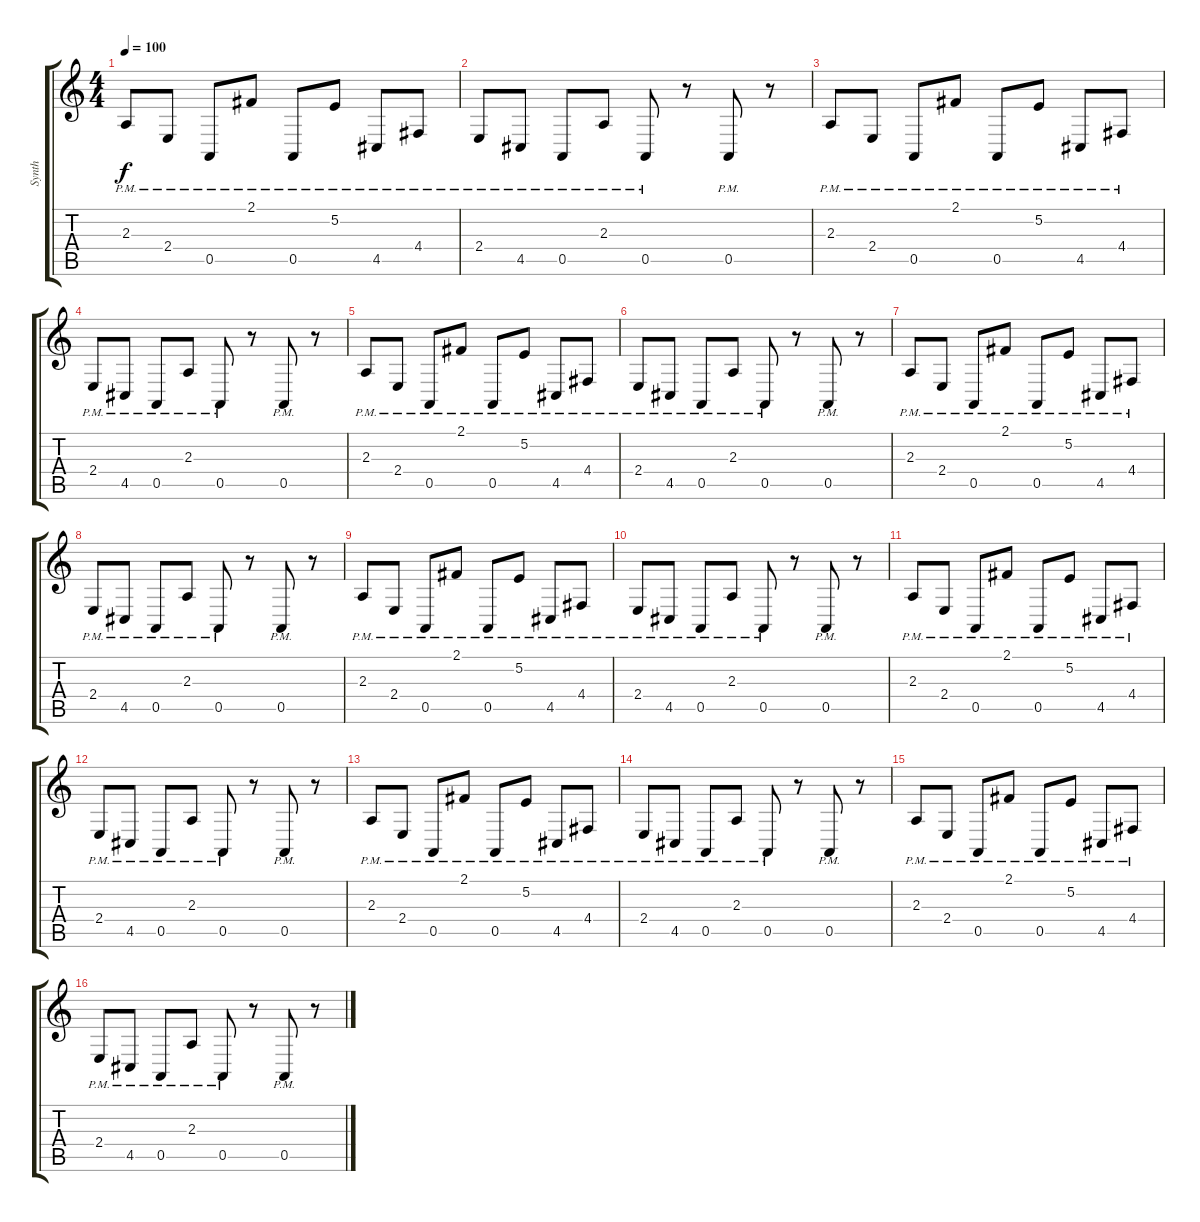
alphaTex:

\track ("Synth" "Synth") {instrument lead3calliope}
\staff {score tabs}
\tuning (E4 B3 G3 D3 A2 E2) {hide}
\ts (4 4)
\tempo 100
\clef g2
\ks c
2.3{pm}.8{dy f volume 12 instrument lead3calliope} 2.4{pm}.8 0.5{pm}.8 2.1{pm}.8 0.5{pm}.8 5.2{pm}.8 4.5{pm}.8 4.4{pm}.8 |
2.4{pm}.8{volume 12 instrument lead3calliope} 4.5{pm}.8 0.5{pm}.8 2.3{pm}.8 0.5{pm}.8 r.8 0.5{pm}.8 r.8 |
2.3{pm}.8{volume 12 instrument lead3calliope} 2.4{pm}.8 0.5{pm}.8 2.1{pm}.8 0.5{pm}.8 5.2{pm}.8 4.5{pm}.8 4.4{pm}.8 |
2.4{pm}.8{volume 12 instrument lead3calliope} 4.5{pm}.8 0.5{pm}.8 2.3{pm}.8 0.5{pm}.8 r.8 0.5{pm}.8 r.8 |
2.3{pm}.8{volume 12 instrument lead3calliope} 2.4{pm}.8 0.5{pm}.8 2.1{pm}.8 0.5{pm}.8 5.2{pm}.8 4.5{pm}.8 4.4{pm}.8 |
2.4{pm}.8{volume 12 instrument lead3calliope} 4.5{pm}.8 0.5{pm}.8 2.3{pm}.8 0.5{pm}.8 r.8 0.5{pm}.8 r.8 |
2.3{pm}.8{volume 12 instrument lead3calliope} 2.4{pm}.8 0.5{pm}.8 2.1{pm}.8 0.5{pm}.8 5.2{pm}.8 4.5{pm}.8 4.4{pm}.8 |
2.4{pm}.8{volume 12 instrument lead3calliope} 4.5{pm}.8 0.5{pm}.8 2.3{pm}.8 0.5{pm}.8 r.8 0.5{pm}.8 r.8 |
2.3{pm}.8{volume 12 instrument lead3calliope} 2.4{pm}.8 0.5{pm}.8 2.1{pm}.8 0.5{pm}.8 5.2{pm}.8 4.5{pm}.8 4.4{pm}.8 |
2.4{pm}.8{volume 12 instrument lead3calliope} 4.5{pm}.8 0.5{pm}.8 2.3{pm}.8 0.5{pm}.8 r.8 0.5{pm}.8 r.8 |
2.3{pm}.8{volume 12 instrument lead3calliope} 2.4{pm}.8 0.5{pm}.8 2.1{pm}.8 0.5{pm}.8 5.2{pm}.8 4.5{pm}.8 4.4{pm}.8 |
2.4{pm}.8{volume 12 instrument lead3calliope} 4.5{pm}.8 0.5{pm}.8 2.3{pm}.8 0.5{pm}.8 r.8 0.5{pm}.8 r.8 |
2.3{pm}.8{volume 12 instrument lead3calliope} 2.4{pm}.8 0.5{pm}.8 2.1{pm}.8 0.5{pm}.8 5.2{pm}.8 4.5{pm}.8 4.4{pm}.8 |
2.4{pm}.8{volume 12 instrument lead3calliope} 4.5{pm}.8 0.5{pm}.8 2.3{pm}.8 0.5{pm}.8 r.8 0.5{pm}.8 r.8 |
2.3{pm}.8{volume 12 instrument lead3calliope} 2.4{pm}.8 0.5{pm}.8 2.1{pm}.8 0.5{pm}.8 5.2{pm}.8 4.5{pm}.8 4.4{pm}.8 |
2.4{pm}.8{volume 12 instrument lead3calliope} 4.5{pm}.8 0.5{pm}.8 2.3{pm}.8 0.5{pm}.8 r.8 0.5{pm}.8 r.8
